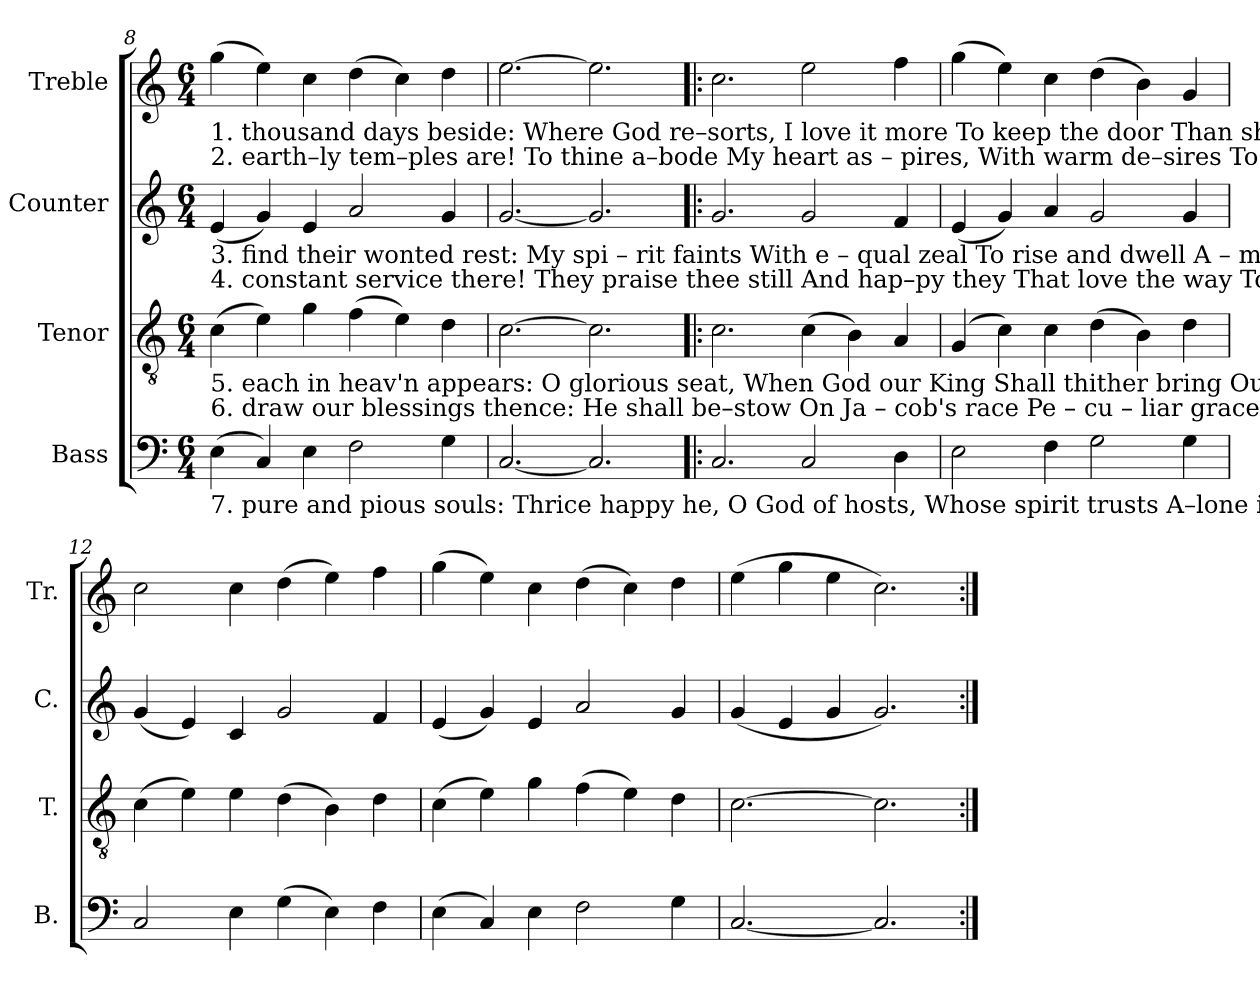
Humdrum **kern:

**kern	**kern	**kern	**kern
*part4	*part3	*part2	*part1
*staff4	*staff3	*staff2	*staff1
*I"Bass	*I"Tenor	*I"Counter	*I"Treble
*I'B.	*I'T.	*I'C.	*I'Tr.
!!LO:LB:g=z
*clefF4	*clefGv2	*clefG2	*clefG2
*k[]	*k[]	*k[]	*k[]
*M6/4	*M6/4	*M6/4	*M6/4
=8	=8	=8	=8
!	!	!	!LO:TX:b:t=1. thousand  days  beside&colon;                Where  God   re–sorts,  I    love        it     more    To   keep    the  door Than shine in courts.
!	!	!	!LO:TX:b:t=2. earth–ly  tem–ples  are!                 To           thine  a–bode  My heart   as – pires,  With warm de–sires  To   see  my   God.
!	!	!LO:TX:b:t=3. find  their  wonted  rest&colon;                   My      spi – rit     faints  With e – qual zeal   To rise     and dwell  A – mong thy saints.	!
!	!	!LO:TX:b:t=4. constant   service   there!                They praise thee still     And  hap–py  they  That  love  the   way  To   Zi   –   on's hill.	!
!	!LO:TX:b:t=5. each  in  heav'n  appears&colon;                O        glorious   seat,  When God our  King  Shall thither  bring  Our willing  feet!	!	!
!	!LO:TX:b:t=6. draw our blessings thence&colon;             He      shall be–stow    On     Ja – cob's   race  Pe – cu – liar   grace  And glo – ry  too.	!	!
!LO:TX:b:t=7. pure  and  pious     souls&colon;                 Thrice happy    he,       O   God     of   hosts,   Whose  spirit  trusts  A–lone   in     thee.	!	!	!
(4E\	(4c\	(4e/	(4gg\
4C/)	4e\)	4g/)	4ee\)
4E\	4g\	4e/	4cc\
2F\	(4f\	2a/	(4dd\
.	4e\)	.	4cc\)
4G\	4d\	4g/	4dd\
=9	=9	=9	=9
[2.C/	[2.c\	[2.g/	[2.ee\
2.C/]	2.c\]	2.g/]	2.ee\]
=10!|:	=10!|:	=10!|:	=10!|:
2.C/	2.c\	2.g/	2.cc\
2C/	(4c\	2g/	2ee\
.	4B\)	.	.
4D\	4A/	4f/	4ff\
=11	=11	=11	=11
2E\	(4G/	(4e/	(4gg\
.	4c\)	4g/)	4ee\)
4F\	4c\	4a/	4cc\
2G\	(4d\	2g/	(4dd\
.	4B\)	.	4b\)
4G\	4d\	4g/	4g/
=12	=12	=12	=12
2C/	(4c\	(4g/	2cc\
.	4e\)	4e/)	.
4E\	4e\	4c/	4cc\
(4G\	(4d\	2g/	(4dd\
4E\)	4B\)	.	4ee\)
4F\	4d\	4f/	4ff\
=13	=13	=13	=13
(4E\	(4c\	(4e/	(4gg\
4C/)	4e\)	4g/)	4ee\)
4E\	4g\	4e/	4cc\
2F\	(4f\	2a/	(4dd\
.	4e\)	.	4cc\)
4G\	4d\	4g/	4dd\
=14	=14	=14	=14
[2.C/	[2.c\	(4g/	(4ee\
.	.	4e/	4gg\
.	.	4g/	4ee\
2.C/]	2.c\]	2.g/)	2.cc\)
=:|!	=:|!	=:|!	=:|!
*-	*-	*-	*-
